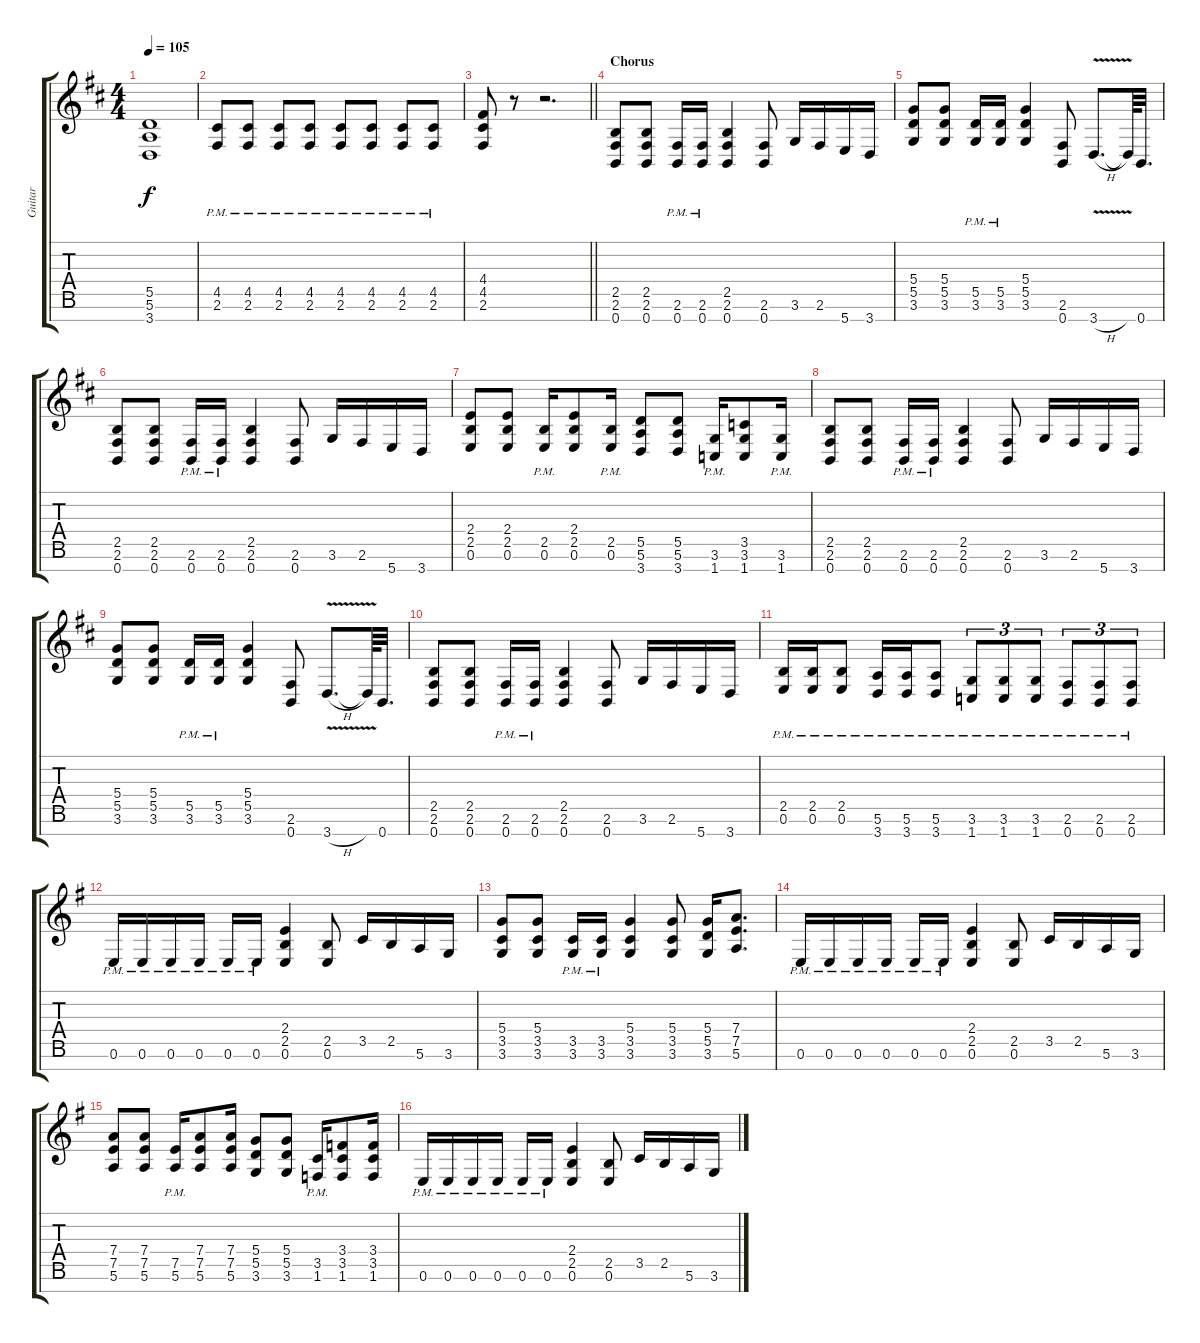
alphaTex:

\track ("Guitar" "Guitar") {instrument distortionguitar}
\staff {score tabs}
\tuning (E4 B3 G3 D3 A2 E2 B1) {hide}
\ts (4 4)
\tempo 105
\clef g2
\ks d
(5.5 5.6 3.7).1{dy f} |
(4.5{pm} 2.6{pm}).8 (4.5{pm} 2.6{pm}).8 (4.5{pm} 2.6{pm}).8 (4.5{pm} 2.6{pm}).8 (4.5{pm} 2.6{pm}).8 (4.5{pm} 2.6{pm}).8 (4.5{pm} 2.6{pm}).8 (4.5{pm} 2.6{pm}).8 |
\barLineRight lightlight
(4.4 4.5 2.6).8 r.8 r.2{d} |
\section ("" "Chorus")
(2.5 2.6 0.7).8 (2.5 2.6 0.7).8 (2.6{pm} 0.7{pm}).16 (2.6{pm} 0.7{pm}).16 (2.5 2.6 0.7).4 (2.6 0.7).8 3.6.16 2.6.16 5.7.16 3.7.16 |
(5.4 5.5 3.6).8 (5.4 5.5 3.6).8 (5.5{pm} 3.6{pm}).16 (5.5{pm} 3.6{pm}).16 (5.4 5.5 3.6).4 (2.6 0.7).8 3.7{v h}.8{d} 3.7{t}.64 0.7.32{d} |
(2.5 2.6 0.7).8 (2.5 2.6 0.7).8 (2.6{pm} 0.7{pm}).16 (2.6{pm} 0.7{pm}).16 (2.5 2.6 0.7).4 (2.6 0.7).8 3.6.16 2.6.16 5.7.16 3.7.16 |
(2.4 2.5 0.6).8 (2.4 2.5 0.6).8 (2.5{pm} 0.6{pm}).16 (2.4 2.5 0.6).8 (2.5{pm} 0.6{pm}).16 (5.5 5.6 3.7).8 (5.5 5.6 3.7).8 (3.6{pm} 1.7{pm}).16 (3.5 3.6 1.7).8 (3.6{pm} 1.7{pm}).16 |
(2.5 2.6 0.7).8 (2.5 2.6 0.7).8 (2.6{pm} 0.7{pm}).16 (2.6{pm} 0.7{pm}).16 (2.5 2.6 0.7).4 (2.6 0.7).8 3.6.16 2.6.16 5.7.16 3.7.16 |
(5.4 5.5 3.6).8 (5.4 5.5 3.6).8 (5.5{pm} 3.6{pm}).16 (5.5{pm} 3.6{pm}).16 (5.4 5.5 3.6).4 (2.6 0.7).8 3.7{v h}.8{d} 3.7{t}.64 0.7.32{d} |
(2.5 2.6 0.7).8 (2.5 2.6 0.7).8 (2.6{pm} 0.7{pm}).16 (2.6{pm} 0.7{pm}).16 (2.5 2.6 0.7).4 (2.6 0.7).8 3.6.16 2.6.16 5.7.16 3.7.16 |
(2.5{pm} 0.6{pm}).16 (2.5{pm} 0.6{pm}).16 (2.5{pm} 0.6{pm}).8 (5.6{pm} 3.7{pm}).16 (5.6{pm} 3.7{pm}).16 (5.6{pm} 3.7{pm}).8 (3.6{pm} 1.7{pm}).8{tu (3 2)} (3.6{pm} 1.7{pm}).8{tu (3 2)} (3.6{pm} 1.7{pm}).8{tu (3 2)} (2.6{pm} 0.7{pm}).8{tu (3 2)} (2.6{pm} 0.7{pm}).8{tu (3 2)} (2.6{pm} 0.7{pm}).8{tu (3 2)} |
\ks eminor
0.6{pm}.16 0.6{pm}.16 0.6{pm}.16 0.6{pm}.16 0.6{pm}.16 0.6{pm}.16 (2.4 2.5 0.6).4 (2.5 0.6).8 3.5.16 2.5.16 5.6.16 3.6.16 |
(5.4 3.5 3.6).8 (5.4 3.5 3.6).8 (3.5{pm} 3.6{pm}).16 (3.5{pm} 3.6{pm}).16 (5.4 3.5 3.6).4 (5.4 3.5 3.6).8 (5.4 5.5 3.6).16 (7.4 7.5 5.6).8{d} |
0.6{pm}.16 0.6{pm}.16 0.6{pm}.16 0.6{pm}.16 0.6{pm}.16 0.6{pm}.16 (2.4 2.5 0.6).4 (2.5 0.6).8 3.5.16 2.5.16 5.6.16 3.6.16 |
(7.4 7.5 5.6).8 (7.4 7.5 5.6).8 (7.5{pm} 5.6{pm}).16 (7.4 7.5 5.6).8 (7.4 7.5 5.6).16 (5.4 5.5 3.6).8 (5.4 5.5 3.6).8 (3.5{pm} 1.6{pm}).16 (3.4 3.5 1.6).8 (3.4 3.5 1.6).16 |
0.6{pm}.16 0.6{pm}.16 0.6{pm}.16 0.6{pm}.16 0.6{pm}.16 0.6{pm}.16 (2.4 2.5 0.6).4 (2.5 0.6).8 3.5.16 2.5.16 5.6.16 3.6.16
